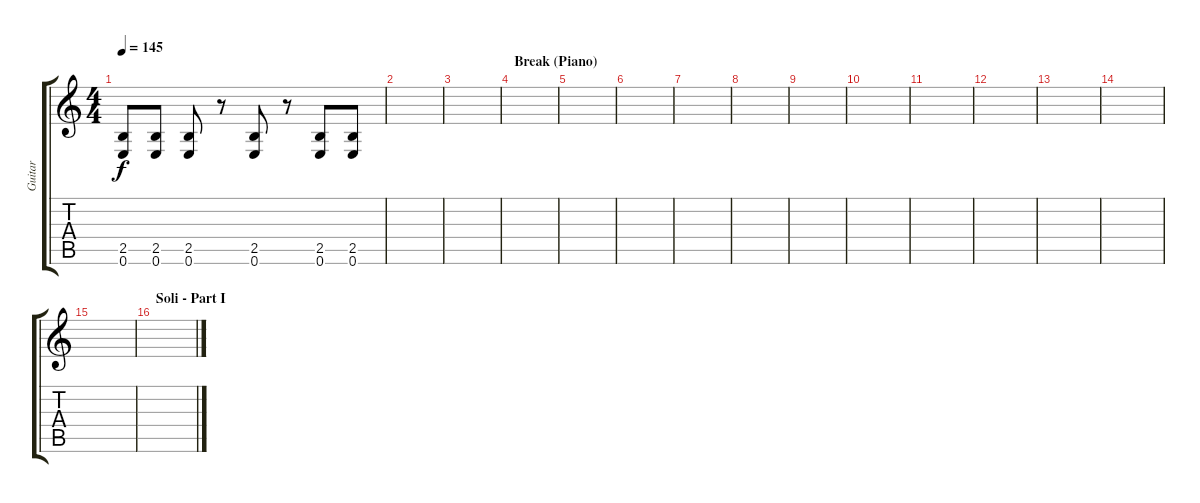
\track ("Guitar" "Guitar") {instrument overdrivenguitar}
\staff {score tabs}
\tuning (E4 B3 G3 D3 A2 E2) {hide}
\ts (4 4)
\tempo 145
\clef g2
\ks c
(2.5 0.6).8{dy f} (2.5 0.6).8 (2.5 0.6).8 r.8 (2.5 0.6).8 r.8 (2.5 0.6).8 (2.5 0.6).8 |
|
|
\section ("" "Break (Piano)")
|
|
|
|
|
|
|
|
|
|
|
|
\section ("" "Soli - Part I")
